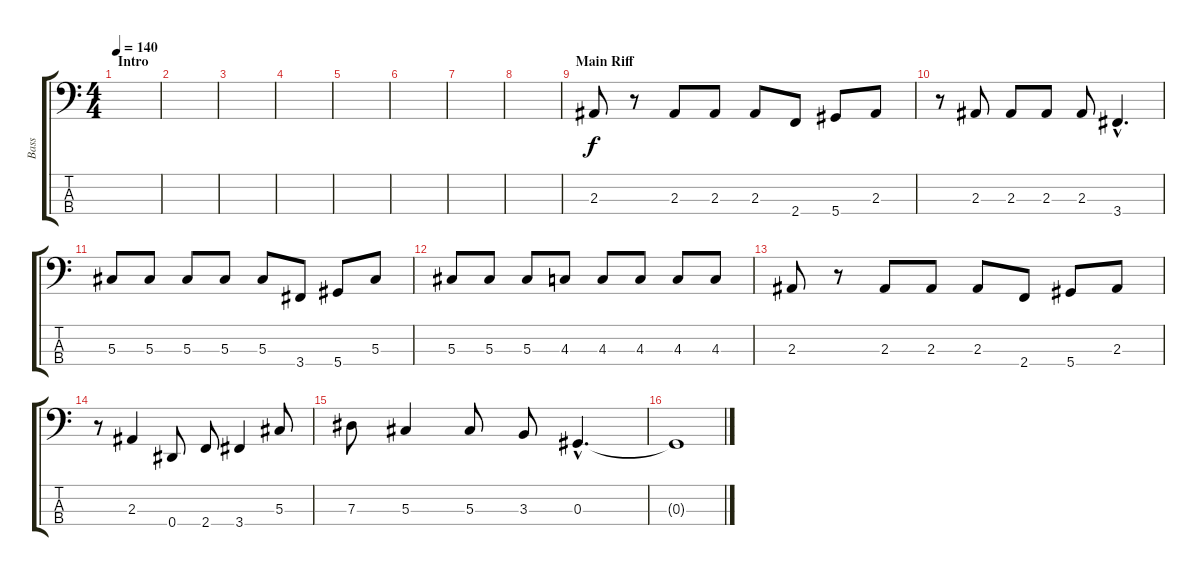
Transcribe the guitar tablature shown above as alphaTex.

\track ("Bass" "Bass") {instrument electricbassfinger}
\staff {score tabs}
\tuning (Gb2 Db2 Ab1 Eb1) {hide}
\ts (4 4)
\section ("" "Intro")
\tempo 140
\clef f4
\ks c
|
|
|
|
|
|
|
|
\section ("" "Main Riff")
2.3.8 r.8 2.3.8 2.3.8 2.3.8 2.4.8 5.4.8 2.3.8 |
r.8 2.3.8 2.3.8 2.3.8 2.3.8 3.4{hac}.4{d} |
5.3.8 5.3.8 5.3.8 5.3.8 5.3.8 3.4.8 5.4.8 5.3.8 |
5.3.8 5.3.8 5.3.8 4.3.8 4.3.8 4.3.8 4.3.8 4.3.8 |
2.3.8 r.8 2.3.8 2.3.8 2.3.8 2.4.8 5.4.8 2.3.8 |
r.8 2.3.4 0.4.8 2.4.8 3.4.4 5.3.8 |
7.3.8 5.3.4 5.3.8 3.3.8 0.3{hac}.4{d} |
0.3{t}.1
